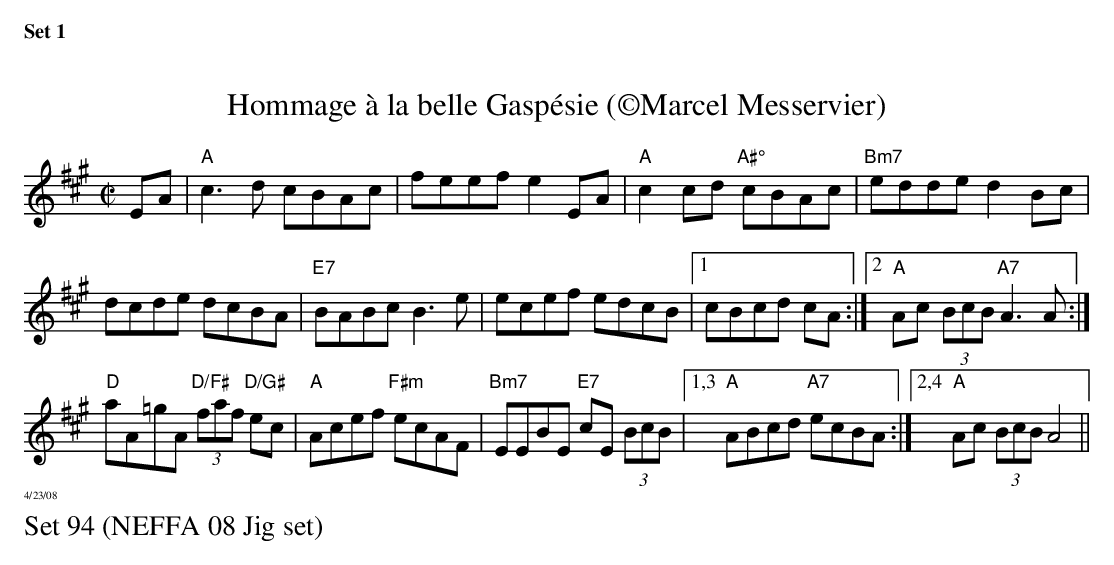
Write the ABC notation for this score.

X:1
T:Hommage à la belle Gaspésie (©Marcel Messervier)
M:C|                           % meter
L:1/8                        % length of shortest note
K:A                           % key
EA|"A"c3 d cBAc|feef e2 EA|"A"c2 cd "A#°"cBAc|"Bm7"edde d2 Bc|
dcde dcBA|"E7"BABc B3 e|ecef edcB|[1cBcd cA:|[2"A"Ac (3BcB "A7"A3 A:|
"D"aA=gA "D/F#"(3faf "D/G#"ec|"A"Acef "F#m"ecAF|"Bm7"EEBE "E7"cE (3BcB|["1,3""A"ABcd "A7"ecBA:|["2,4""A"Ac (3BcB A4||
%%text 4/23/08

$SmallLMargin
$SmallRMargin
